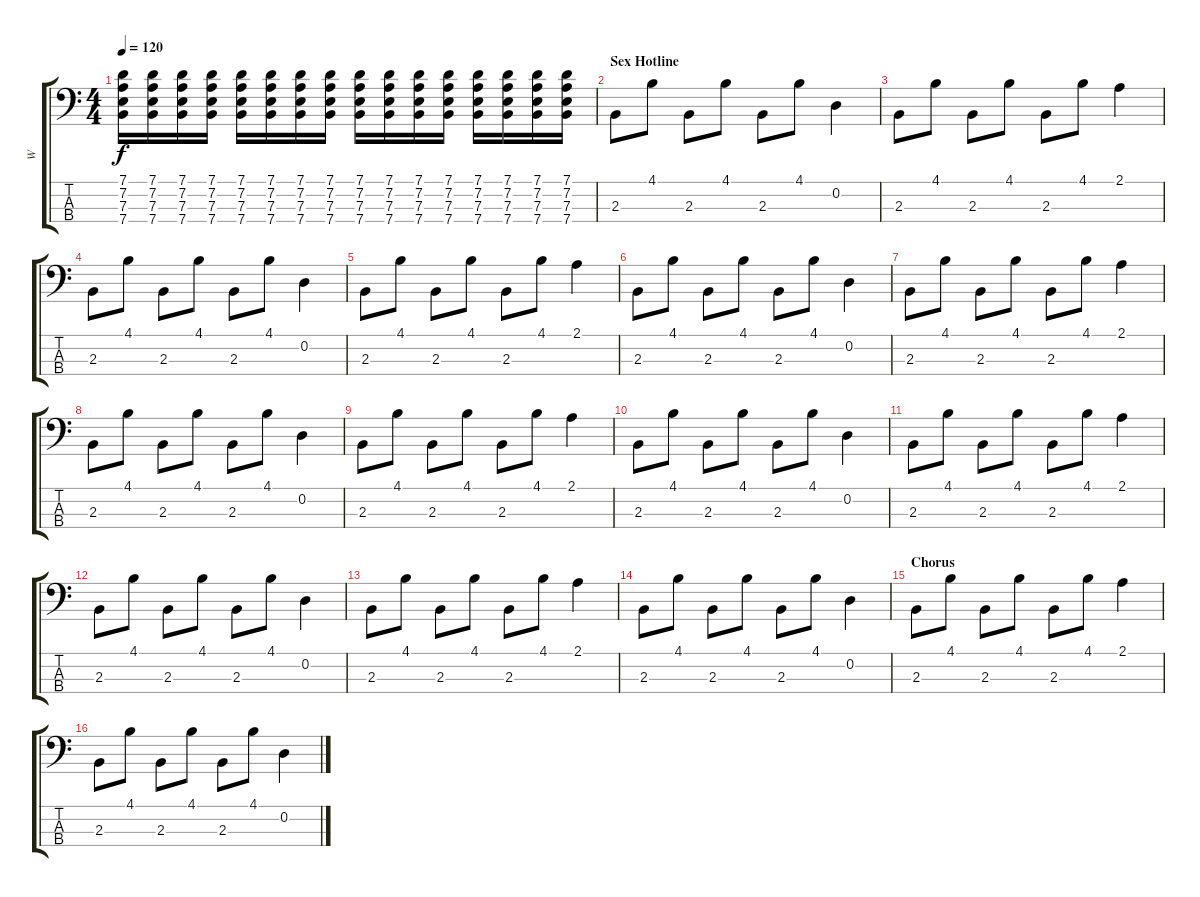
\track ("W" "W") {instrument slapbass1}
\staff {score tabs}
\tuning (G2 D2 A1 E1) {hide}
\ts (4 4)
\tempo 120
\clef f4
\ks c
(7.1 7.2 7.3 7.4).16{dy f} (7.1 7.2 7.3 7.4).16 (7.1 7.2 7.3 7.4).16 (7.1 7.2 7.3 7.4).16 (7.1 7.2 7.3 7.4).16 (7.1 7.2 7.3 7.4).16 (7.1 7.2 7.3 7.4).16 (7.1 7.2 7.3 7.4).16 (7.1 7.2 7.3 7.4).16 (7.1 7.2 7.3 7.4).16 (7.1 7.2 7.3 7.4).16 (7.1 7.2 7.3 7.4).16 (7.1 7.2 7.3 7.4).16 (7.1 7.2 7.3 7.4).16 (7.1 7.2 7.3 7.4).16 (7.1 7.2 7.3 7.4).16 |
\section ("" "Sex Hotline")
2.3.8 4.1.8 2.3.8 4.1.8 2.3.8 4.1.8 0.2.4 |
2.3.8 4.1.8 2.3.8 4.1.8 2.3.8 4.1.8 2.1.4 |
2.3.8 4.1.8 2.3.8 4.1.8 2.3.8 4.1.8 0.2.4 |
2.3.8 4.1.8 2.3.8 4.1.8 2.3.8 4.1.8 2.1.4 |
2.3.8 4.1.8 2.3.8 4.1.8 2.3.8 4.1.8 0.2.4 |
2.3.8 4.1.8 2.3.8 4.1.8 2.3.8 4.1.8 2.1.4 |
2.3.8 4.1.8 2.3.8 4.1.8 2.3.8 4.1.8 0.2.4 |
2.3.8 4.1.8 2.3.8 4.1.8 2.3.8 4.1.8 2.1.4 |
2.3.8 4.1.8 2.3.8 4.1.8 2.3.8 4.1.8 0.2.4 |
2.3.8 4.1.8 2.3.8 4.1.8 2.3.8 4.1.8 2.1.4 |
2.3.8 4.1.8 2.3.8 4.1.8 2.3.8 4.1.8 0.2.4 |
2.3.8 4.1.8 2.3.8 4.1.8 2.3.8 4.1.8 2.1.4 |
2.3.8 4.1.8 2.3.8 4.1.8 2.3.8 4.1.8 0.2.4 |
\section ("" "Chorus")
2.3.8 4.1.8 2.3.8 4.1.8 2.3.8 4.1.8 2.1.4 |
2.3.8 4.1.8 2.3.8 4.1.8 2.3.8 4.1.8 0.2.4
